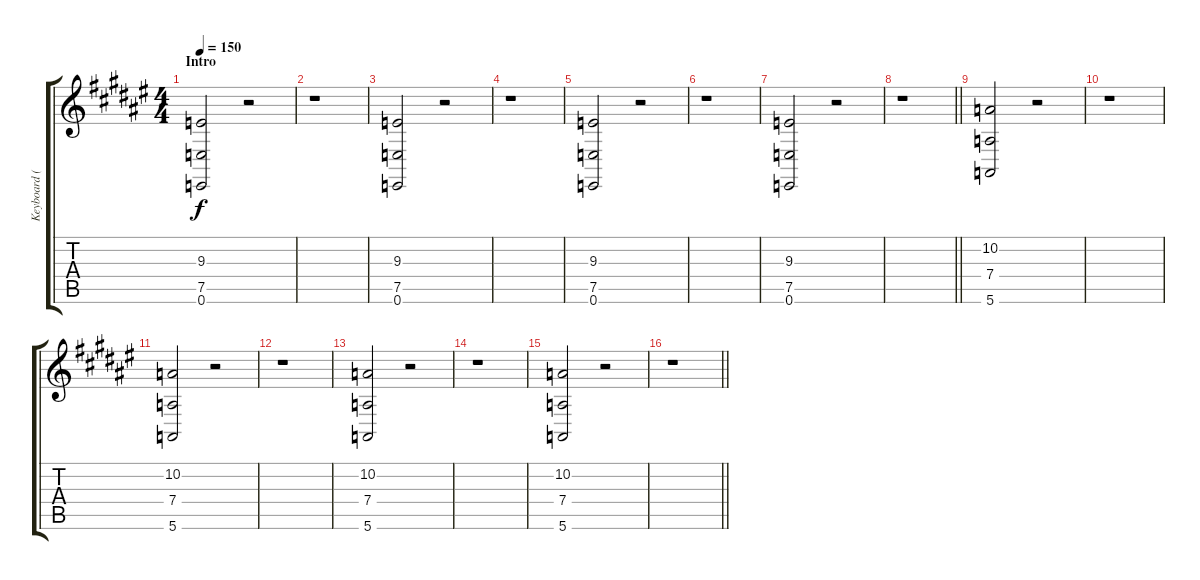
\track ("Keyboard (Solo)" "Keyboard (") {instrument lead3calliope}
\staff {score tabs}
\tuning (E4 B3 G3 D3 A2 E2) {hide}
\ts (4 4)
\section ("" "Intro")
\tempo 150
\clef g2
\ks d#minor
(9.3 7.5 0.6).2{dy f volume 10 instrument tubularbells} r.2 |
r.1 |
(9.3 7.5 0.6).2{instrument tubularbells} r.2 |
r.1 |
(9.3 7.5 0.6).2{instrument tubularbells} r.2 |
r.1 |
(9.3 7.5 0.6).2{instrument tubularbells} r.2 |
\barLineRight lightlight
r.1 |
(10.2 7.4 5.6).2{instrument tubularbells} r.2 |
r.1 |
(10.2 7.4 5.6).2{instrument tubularbells} r.2 |
r.1 |
(10.2 7.4 5.6).2{instrument tubularbells} r.2 |
r.1 |
(10.2 7.4 5.6).2{instrument tubularbells} r.2 |
\barLineRight lightlight
r.1
